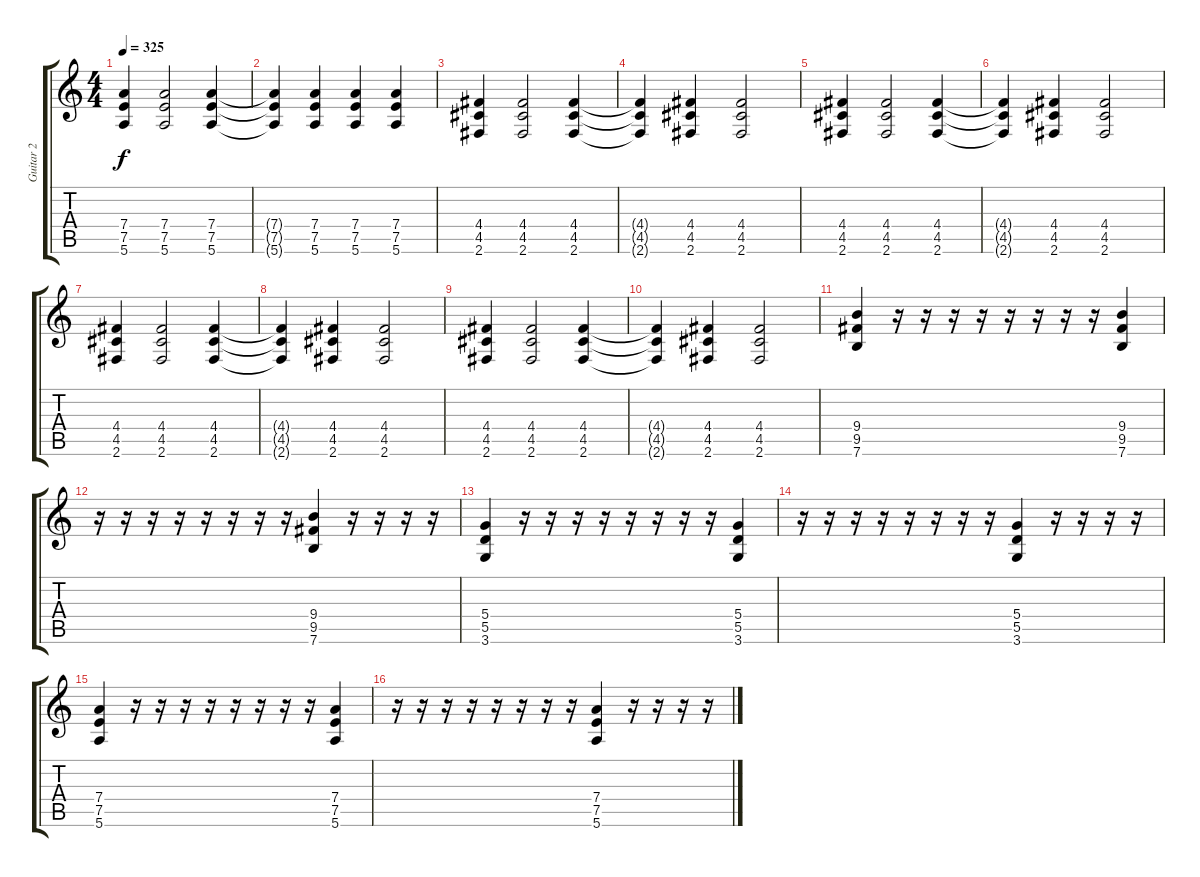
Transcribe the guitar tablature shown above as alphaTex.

\track ("Guitar 2" "Guitar 2") {instrument distortionguitar}
\staff {score tabs}
\tuning (E4 B3 G3 D3 A2 E2) {hide}
\ts (4 4)
\tempo 325
\clef g2
\ks c
(7.4 7.5 5.6).4{dy f} (7.4 7.5 5.6).2 (7.4 7.5 5.6).4 |
(7.4{t} 7.5{t} 5.6{t}).4 (7.4 7.5 5.6).4 (7.4 7.5 5.6).4 (7.4 7.5 5.6).4 |
(4.4 4.5 2.6).4 (4.4 4.5 2.6).2 (4.4 4.5 2.6).4 |
(4.4{t} 4.5{t} 2.6{t}).4 (4.4 4.5 2.6).4 (4.4 4.5 2.6).2 |
(4.4 4.5 2.6).4 (4.4 4.5 2.6).2 (4.4 4.5 2.6).4 |
(4.4{t} 4.5{t} 2.6{t}).4 (4.4 4.5 2.6).4 (4.4 4.5 2.6).2 |
(4.4 4.5 2.6).4 (4.4 4.5 2.6).2 (4.4 4.5 2.6).4 |
(4.4{t} 4.5{t} 2.6{t}).4 (4.4 4.5 2.6).4 (4.4 4.5 2.6).2 |
(4.4 4.5 2.6).4 (4.4 4.5 2.6).2 (4.4 4.5 2.6).4 |
(4.4{t} 4.5{t} 2.6{t}).4 (4.4 4.5 2.6).4 (4.4 4.5 2.6).2 |
(9.4 9.5 7.6).4 r.16 r.16 r.16 r.16 r.16 r.16 r.16 r.16 (9.4 9.5 7.6).4 |
r.16 r.16 r.16 r.16 r.16 r.16 r.16 r.16 (9.4 9.5 7.6).4 r.16 r.16 r.16 r.16 |
(5.4 5.5 3.6).4 r.16 r.16 r.16 r.16 r.16 r.16 r.16 r.16 (5.4 5.5 3.6).4 |
r.16 r.16 r.16 r.16 r.16 r.16 r.16 r.16 (5.4 5.5 3.6).4 r.16 r.16 r.16 r.16 |
(7.4 7.5 5.6).4 r.16 r.16 r.16 r.16 r.16 r.16 r.16 r.16 (7.4 7.5 5.6).4 |
r.16 r.16 r.16 r.16 r.16 r.16 r.16 r.16 (7.4 7.5 5.6).4 r.16 r.16 r.16 r.16
